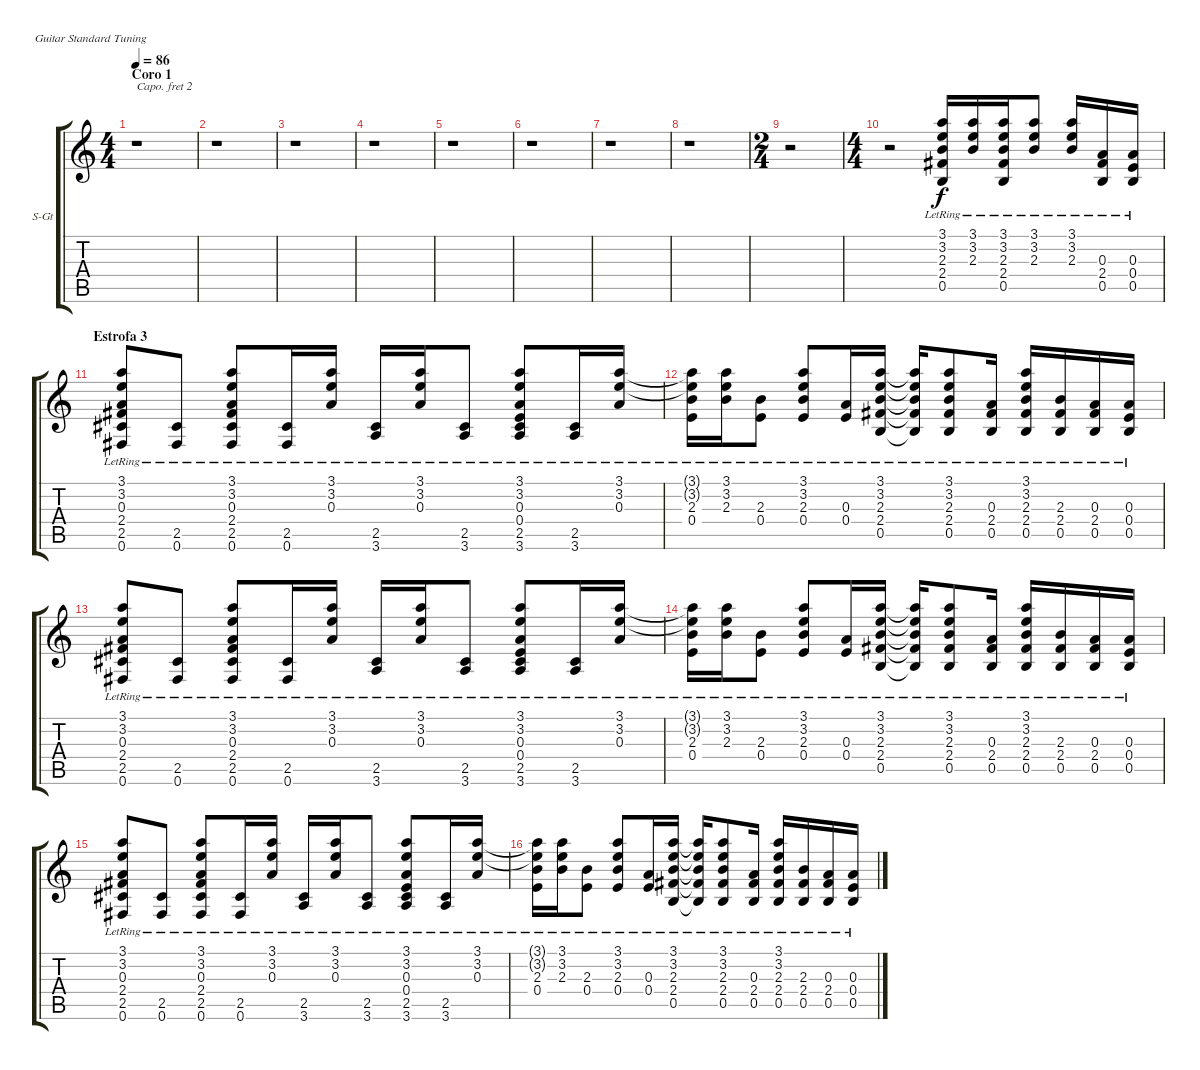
\defaultSystemsLayout 4
\bracketExtendMode groupsimilarinstruments
\firstSystemTrackNameOrientation horizontal
\otherSystemsTrackNameOrientation horizontal
\track ("Rhythm guitar" "S-Gt") {instrument acousticguitarsteel}
\staff {score tabs}
\capo 2
\tuning (E4 B3 G3 D3 A2 E2)
\ts (4 4)
\section ("" "Coro 1")
\tempo 86
\clef g2
\ks c
r.1{dy f} |
r.1 |
r.1 |
r.1 |
r.1 |
r.1 |
r.1 |
r.1 |
\ts (2 4)
r.2 |
\ts (4 4)
r.2 (3.1{lr} 3.2{lr} 2.3{lr} 2.4{lr} 0.5{lr}).16 (3.1{lr} 3.2{lr} 2.3{lr}).16 (3.1{lr} 3.2{lr} 2.3{lr} 2.4{lr} 0.5{lr}).16 (3.1{lr} 3.2{lr} 2.3{lr}).8 (3.1{lr} 3.2{lr} 2.3{lr}).16 (0.3{lr} 2.4{lr} 0.5{lr}).16 (0.3{lr} 0.4{lr} 0.5{lr}).16 |
\section ("" "Estrofa 3")
(3.1{lr} 3.2{lr} 0.3{lr} 2.4{lr} 2.5{lr} 0.6{lr}).8 (2.5{lr} 0.6{lr}).8 (3.1{lr} 3.2{lr} 0.3{lr} 2.4{lr} 2.5{lr} 0.6{lr}).8 (2.5{lr} 0.6{lr}).16 (3.1{lr} 3.2{lr} 0.3{lr}).16 (2.5{lr} 3.6{lr}).16 (3.1{lr} 3.2{lr} 0.3{lr}).16 (2.5{lr} 3.6{lr}).8 (3.1{lr} 3.2{lr} 0.3{lr} 0.4{lr} 2.5{lr} 3.6{lr}).8 (2.5{lr} 3.6{lr}).16 (3.1{lr} 3.2{lr} 0.3{lr}).16 |
(3.1{lr t} 3.2{lr t} 2.3{lr} 0.4{lr}).16 (3.1{lr} 3.2{lr} 2.3{lr}).16 (2.3{lr} 0.4{lr}).8 (3.1{lr} 3.2{lr} 2.3{lr} 0.4{lr}).8 (0.3{lr} 0.4{lr}).16 (3.1{lr} 3.2{lr} 2.3{lr} 2.4{lr} 0.5{lr}).16 (3.1{lr t} 3.2{lr t} 2.3{lr t} 2.4{lr t} 0.5{lr t}).16 (3.1{lr} 3.2{lr} 2.3{lr} 2.4{lr} 0.5{lr}).8 (0.3{lr} 2.4{lr} 0.5{lr}).16 (3.1{lr} 3.2{lr} 2.3{lr} 2.4{lr} 0.5{lr}).16 (2.3{lr} 2.4{lr} 0.5{lr}).16 (0.3{lr} 2.4{lr} 0.5{lr}).16 (0.3{lr} 0.4{lr} 0.5{lr}).16 |
(3.1{lr} 3.2{lr} 0.3{lr} 2.4{lr} 2.5{lr} 0.6{lr}).8 (2.5{lr} 0.6{lr}).8 (3.1{lr} 3.2{lr} 0.3{lr} 2.4{lr} 2.5{lr} 0.6{lr}).8 (2.5{lr} 0.6{lr}).16 (3.1{lr} 3.2{lr} 0.3{lr}).16 (2.5{lr} 3.6{lr}).16 (3.1{lr} 3.2{lr} 0.3{lr}).16 (2.5{lr} 3.6{lr}).8 (3.1{lr} 3.2{lr} 0.3{lr} 0.4{lr} 2.5{lr} 3.6{lr}).8 (2.5{lr} 3.6{lr}).16 (3.1{lr} 3.2{lr} 0.3{lr}).16 |
(3.1{lr t} 3.2{lr t} 2.3{lr} 0.4{lr}).16 (3.1{lr} 3.2{lr} 2.3{lr}).16 (2.3{lr} 0.4{lr}).8 (3.1{lr} 3.2{lr} 2.3{lr} 0.4{lr}).8 (0.3{lr} 0.4{lr}).16 (3.1{lr} 3.2{lr} 2.3{lr} 2.4{lr} 0.5{lr}).16 (3.1{lr t} 3.2{lr t} 2.3{lr t} 2.4{lr t} 0.5{lr t}).16 (3.1{lr} 3.2{lr} 2.3{lr} 2.4{lr} 0.5{lr}).8 (0.3{lr} 2.4{lr} 0.5{lr}).16 (3.1{lr} 3.2{lr} 2.3{lr} 2.4{lr} 0.5{lr}).16 (2.3{lr} 2.4{lr} 0.5{lr}).16 (0.3{lr} 2.4{lr} 0.5{lr}).16 (0.3{lr} 0.4{lr} 0.5{lr}).16 |
(3.1{lr} 3.2{lr} 0.3{lr} 2.4{lr} 2.5{lr} 0.6{lr}).8 (2.5{lr} 0.6{lr}).8 (3.1{lr} 3.2{lr} 0.3{lr} 2.4{lr} 2.5{lr} 0.6{lr}).8 (2.5{lr} 0.6{lr}).16 (3.1{lr} 3.2{lr} 0.3{lr}).16 (2.5{lr} 3.6{lr}).16 (3.1{lr} 3.2{lr} 0.3{lr}).16 (2.5{lr} 3.6{lr}).8 (3.1{lr} 3.2{lr} 0.3{lr} 0.4{lr} 2.5{lr} 3.6{lr}).8 (2.5{lr} 3.6{lr}).16 (3.1{lr} 3.2{lr} 0.3{lr}).16 |
(3.1{lr t} 3.2{lr t} 2.3{lr} 0.4{lr}).16 (3.1{lr} 3.2{lr} 2.3{lr}).16 (2.3{lr} 0.4{lr}).8 (3.1{lr} 3.2{lr} 2.3{lr} 0.4{lr}).8 (0.3{lr} 0.4{lr}).16 (3.1{lr} 3.2{lr} 2.3{lr} 2.4{lr} 0.5{lr}).16 (3.1{lr t} 3.2{lr t} 2.3{lr t} 2.4{lr t} 0.5{lr t}).16 (3.1{lr} 3.2{lr} 2.3{lr} 2.4{lr} 0.5{lr}).8 (0.3{lr} 2.4{lr} 0.5{lr}).16 (3.1{lr} 3.2{lr} 2.3{lr} 2.4{lr} 0.5{lr}).16 (2.3{lr} 2.4{lr} 0.5{lr}).16 (0.3{lr} 2.4{lr} 0.5{lr}).16 (0.3{lr} 0.4{lr} 0.5{lr}).16
